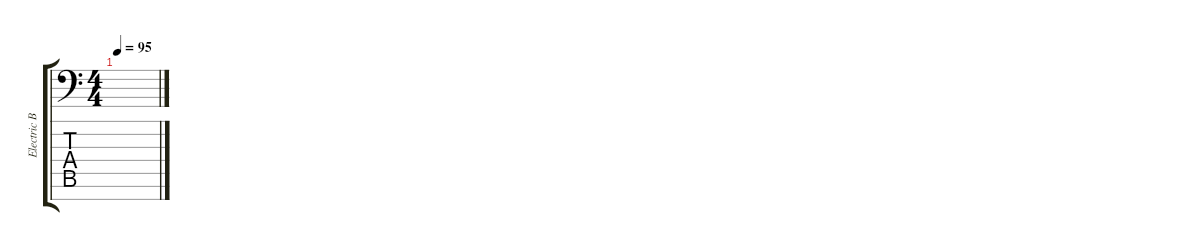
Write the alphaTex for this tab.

\track ("Electric Bass (finger)" "Electric B") {instrument overdrivenguitar}
\staff {score tabs}
\tuning (G2 D2 A1 D1 C-1 C-1 C-1) {hide}
\ts (4 4)
\tempo 95
\clef f4
\ks c
